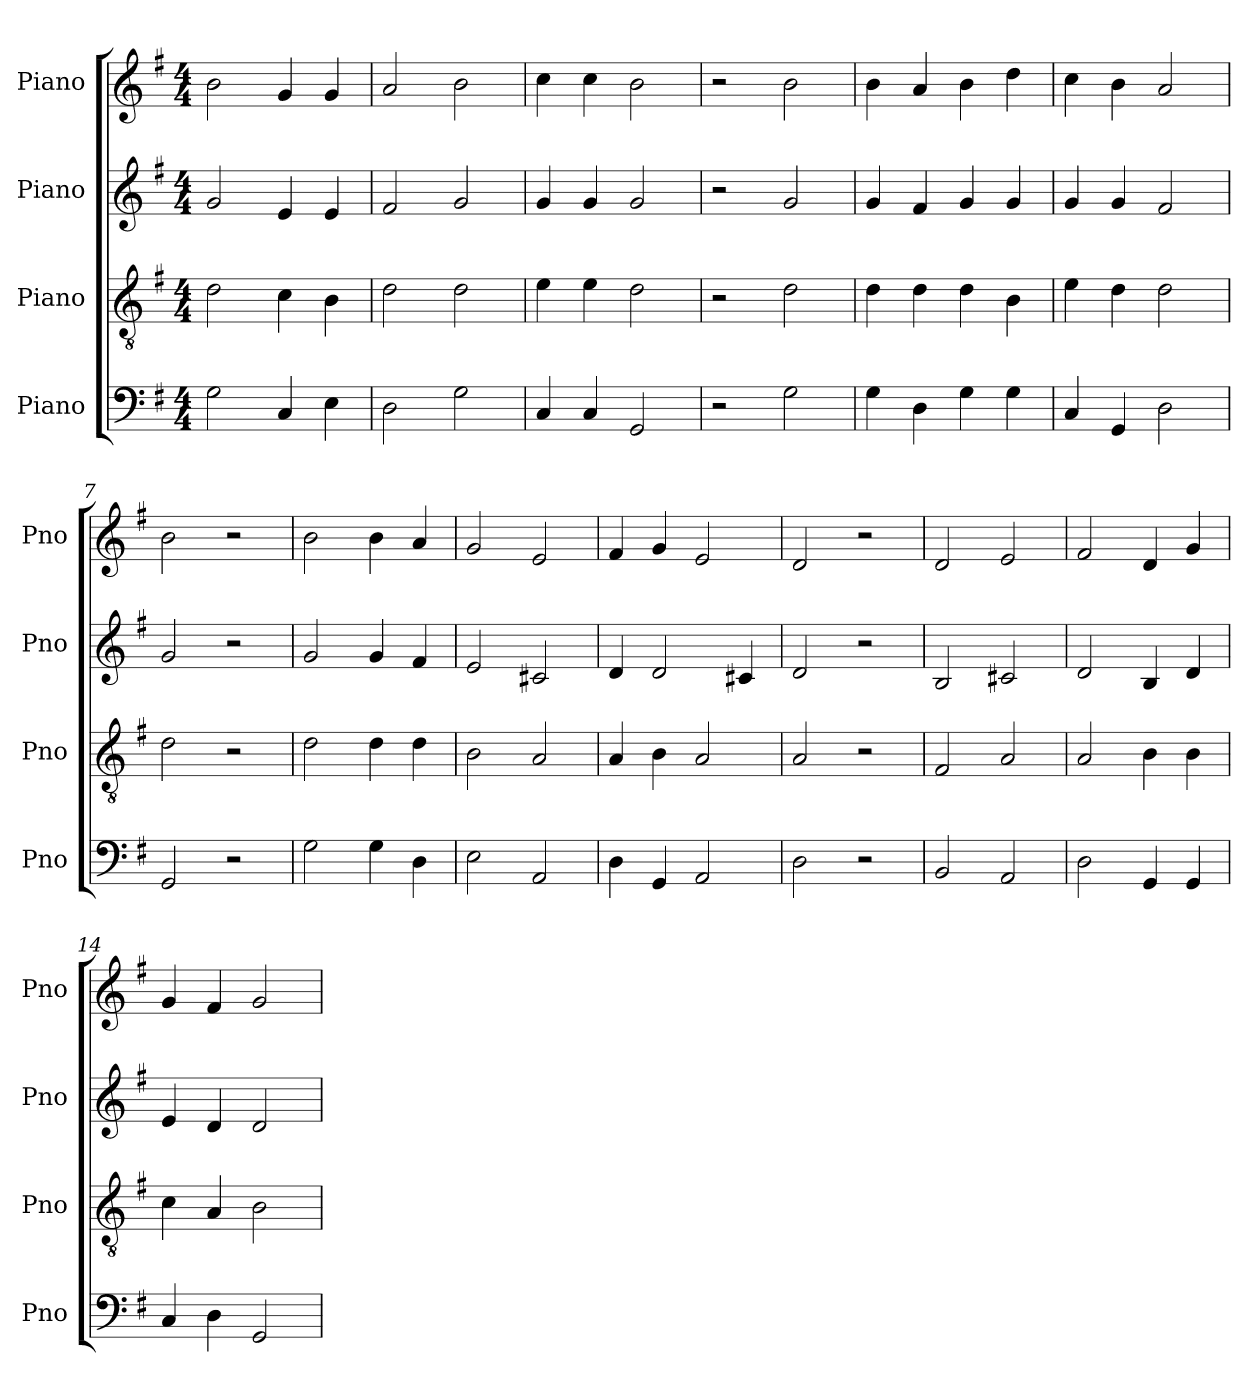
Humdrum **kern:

**kern	**kern	**kern	**kern
*part4	*part3	*part2	*part1
*staff4	*staff3	*staff2	*staff1
*I"Piano	*I"Piano	*I"Piano	*I"Piano
*I'Pno	*I'Pno	*I'Pno	*I'Pno
*clefF4	*clefGv2	*clefG2	*clefG2
*k[f#]	*k[f#]	*k[f#]	*k[f#]
*M4/4	*M4/4	*M4/4	*M4/4
=1	=1	=1	=1
2G\	2d\	2g/	2b\
4C/	4c\	4e/	4g/
4E\	4B\	4e/	4g/
=2	=2	=2	=2
2D\	2d\	2f#/	2a/
2G\	2d\	2g/	2b\
=3	=3	=3	=3
4C/	4e\	4g/	4cc\
4C/	4e\	4g/	4cc\
2GG/	2d\	2g/	2b\
=4	=4	=4	=4
2r	2r	2r	2r
2G\	2d\	2g/	2b\
=5	=5	=5	=5
4G\	4d\	4g/	4b\
4D\	4d\	4f#/	4a/
4G\	4d\	4g/	4b\
4G\	4B\	4g/	4dd\
=6	=6	=6	=6
4C/	4e\	4g/	4cc\
4GG/	4d\	4g/	4b\
2D\	2d\	2f#/	2a/
=7	=7	=7	=7
2GG/	2d\	2g/	2b\
2r	2r	2r	2r
=8	=8	=8	=8
2G\	2d\	2g/	2b\
4G\	4d\	4g/	4b\
4D\	4d\	4f#/	4a/
=9	=9	=9	=9
2E\	2B\	2e/	2g/
2AA/	2A/	2c#X/	2e/
!!LO:LB:g=z
=10	=10	=10	=10
4D\	4A/	4d/	4f#/
4GG/	4B\	2d/	4g/
2AA/	2A/	.	2e/
.	.	4c#X/	.
=11	=11	=11	=11
2D\	2A/	2d/	2d/
2r	2r	2r	2r
=12	=12	=12	=12
2BB/	2F#/	2B/	2d/
2AA/	2A/	2c#X/	2e/
=13	=13	=13	=13
2D\	2A/	2d/	2f#/
4GG/	4B\	4B/	4d/
4GG/	4B\	4d/	4g/
=14	=14	=14	=14
4C/	4c\	4e/	4g/
4D\	4A/	4d/	4f#/
2GG/	2B\	2d/	2g/
=	=	=	=
*-	*-	*-	*-
